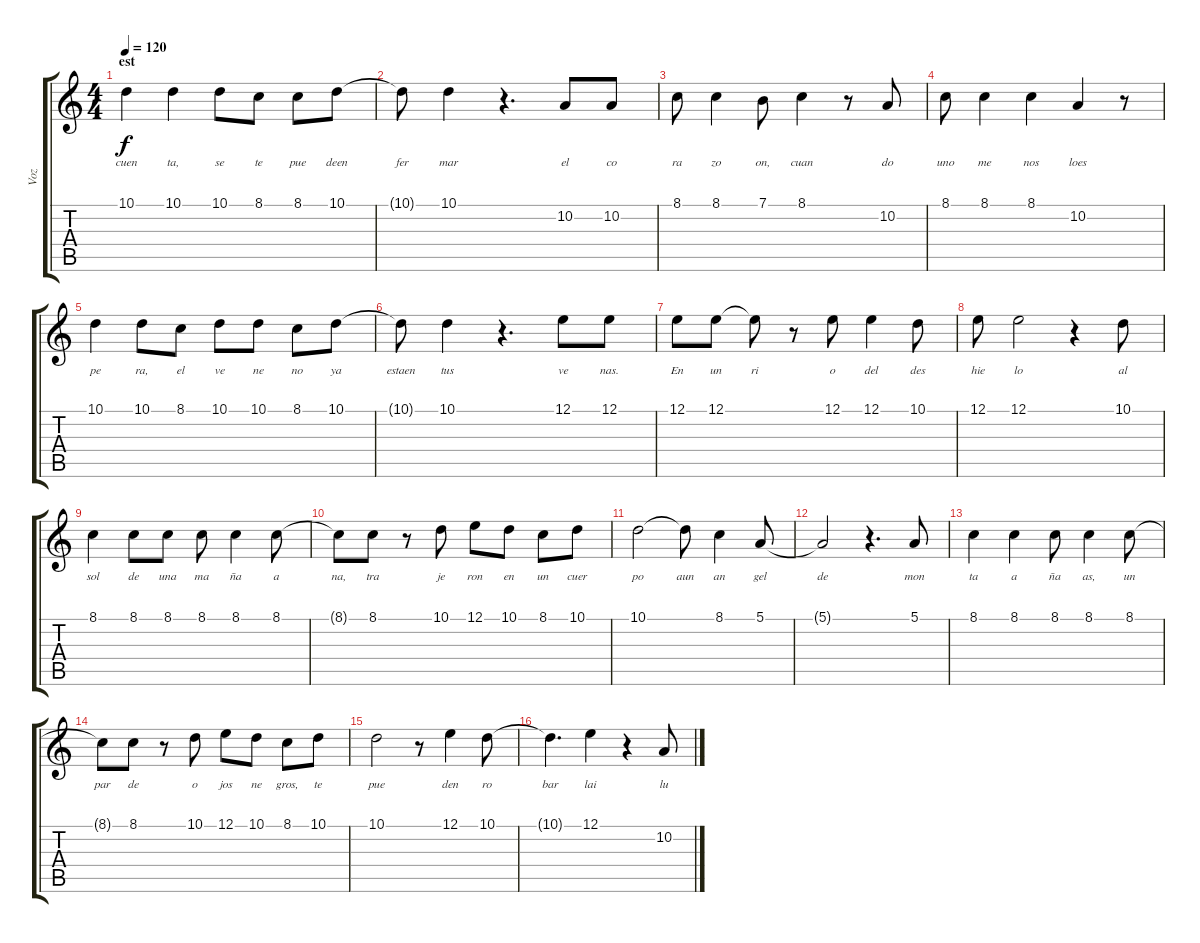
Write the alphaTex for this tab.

\track ("Voz" "Voz") {instrument panflute}
\staff {score tabs}
\tuning (E4 B3 G3 D3 A2 E2) {hide}
\ts (4 4)
\section ("" "est")
\tempo 120
\clef g2
\ks c
10.1.4{lyrics (0 "cuen") lyrics (1 "") lyrics (2 "") lyrics (3 "") lyrics (4 "") dy f} 10.1.4{lyrics (0 "ta,") lyrics (1 "") lyrics (2 "") lyrics (3 "") lyrics (4 "")} 10.1.8{lyrics (0 "se") lyrics (1 "") lyrics (2 "") lyrics (3 "") lyrics (4 "")} 8.1.8{lyrics (0 "te") lyrics (1 "") lyrics (2 "") lyrics (3 "") lyrics (4 "")} 8.1.8{lyrics (0 "pue") lyrics (1 "") lyrics (2 "") lyrics (3 "") lyrics (4 "")} 10.1.8{lyrics (0 "deen") lyrics (1 "") lyrics (2 "") lyrics (3 "") lyrics (4 "")} |
10.1{t}.8{lyrics (0 "fer") lyrics (1 "") lyrics (2 "") lyrics (3 "") lyrics (4 "")} 10.1.4{lyrics (0 "mar") lyrics (1 "") lyrics (2 "") lyrics (3 "") lyrics (4 "")} r.4{d} 10.2.8{lyrics (0 "el") lyrics (1 "") lyrics (2 "") lyrics (3 "") lyrics (4 "")} 10.2.8{lyrics (0 "co") lyrics (1 "") lyrics (2 "") lyrics (3 "") lyrics (4 "")} |
8.1.8{lyrics (0 "ra") lyrics (1 "") lyrics (2 "") lyrics (3 "") lyrics (4 "")} 8.1.4{lyrics (0 "zo") lyrics (1 "") lyrics (2 "") lyrics (3 "") lyrics (4 "")} 7.1.8{lyrics (0 "on,") lyrics (1 "") lyrics (2 "") lyrics (3 "") lyrics (4 "")} 8.1.4{lyrics (0 "cuan") lyrics (1 "") lyrics (2 "") lyrics (3 "") lyrics (4 "")} r.8 10.2.8{lyrics (0 "do") lyrics (1 "") lyrics (2 "") lyrics (3 "") lyrics (4 "")} |
8.1.8{lyrics (0 "uno") lyrics (1 "") lyrics (2 "") lyrics (3 "") lyrics (4 "")} 8.1.4{lyrics (0 "me") lyrics (1 "") lyrics (2 "") lyrics (3 "") lyrics (4 "")} 8.1.4{lyrics (0 "nos") lyrics (1 "") lyrics (2 "") lyrics (3 "") lyrics (4 "")} 10.2.4{lyrics (0 "loes") lyrics (1 "") lyrics (2 "") lyrics (3 "") lyrics (4 "")} r.8 |
10.1.4{lyrics (0 "pe") lyrics (1 "") lyrics (2 "") lyrics (3 "") lyrics (4 "")} 10.1.8{lyrics (0 "ra,") lyrics (1 "") lyrics (2 "") lyrics (3 "") lyrics (4 "")} 8.1.8{lyrics (0 "el") lyrics (1 "") lyrics (2 "") lyrics (3 "") lyrics (4 "")} 10.1.8{lyrics (0 "ve") lyrics (1 "") lyrics (2 "") lyrics (3 "") lyrics (4 "")} 10.1.8{lyrics (0 "ne") lyrics (1 "") lyrics (2 "") lyrics (3 "") lyrics (4 "")} 8.1.8{lyrics (0 "no") lyrics (1 "") lyrics (2 "") lyrics (3 "") lyrics (4 "")} 10.1.8{lyrics (0 "ya") lyrics (1 "") lyrics (2 "") lyrics (3 "") lyrics (4 "")} |
10.1{t}.8{lyrics (0 "estaen") lyrics (1 "") lyrics (2 "") lyrics (3 "") lyrics (4 "")} 10.1.4{lyrics (0 "tus") lyrics (1 "") lyrics (2 "") lyrics (3 "") lyrics (4 "")} r.4{d} 12.1.8{lyrics (0 "ve") lyrics (1 "") lyrics (2 "") lyrics (3 "") lyrics (4 "")} 12.1.8{lyrics (0 "nas.") lyrics (1 "") lyrics (2 "") lyrics (3 "") lyrics (4 "")} |
12.1.8{lyrics (0 "En") lyrics (1 "") lyrics (2 "") lyrics (3 "") lyrics (4 "")} 12.1.8{lyrics (0 "un") lyrics (1 "") lyrics (2 "") lyrics (3 "") lyrics (4 "")} 12.1{t}.8{lyrics (0 "ri") lyrics (1 "") lyrics (2 "") lyrics (3 "") lyrics (4 "")} r.8 12.1.8{lyrics (0 "o") lyrics (1 "") lyrics (2 "") lyrics (3 "") lyrics (4 "")} 12.1.4{lyrics (0 "del") lyrics (1 "") lyrics (2 "") lyrics (3 "") lyrics (4 "")} 10.1.8{lyrics (0 "des") lyrics (1 "") lyrics (2 "") lyrics (3 "") lyrics (4 "")} |
12.1.8{lyrics (0 "hie") lyrics (1 "") lyrics (2 "") lyrics (3 "") lyrics (4 "")} 12.1.2{lyrics (0 "lo") lyrics (1 "") lyrics (2 "") lyrics (3 "") lyrics (4 "")} r.4 10.1.8{lyrics (0 "al") lyrics (1 "") lyrics (2 "") lyrics (3 "") lyrics (4 "")} |
8.1.4{lyrics (0 "sol") lyrics (1 "") lyrics (2 "") lyrics (3 "") lyrics (4 "")} 8.1.8{lyrics (0 "de") lyrics (1 "") lyrics (2 "") lyrics (3 "") lyrics (4 "")} 8.1.8{lyrics (0 "una") lyrics (1 "") lyrics (2 "") lyrics (3 "") lyrics (4 "")} 8.1.8{lyrics (0 "ma") lyrics (1 "") lyrics (2 "") lyrics (3 "") lyrics (4 "")} 8.1.4{lyrics (0 "ña") lyrics (1 "") lyrics (2 "") lyrics (3 "") lyrics (4 "")} 8.1.8{lyrics (0 "a") lyrics (1 "") lyrics (2 "") lyrics (3 "") lyrics (4 "")} |
8.1{t}.8{lyrics (0 "na,") lyrics (1 "") lyrics (2 "") lyrics (3 "") lyrics (4 "")} 8.1.8{lyrics (0 "tra") lyrics (1 "") lyrics (2 "") lyrics (3 "") lyrics (4 "")} r.8 10.1.8{lyrics (0 "je") lyrics (1 "") lyrics (2 "") lyrics (3 "") lyrics (4 "")} 12.1.8{lyrics (0 "ron") lyrics (1 "") lyrics (2 "") lyrics (3 "") lyrics (4 "")} 10.1.8{lyrics (0 "en") lyrics (1 "") lyrics (2 "") lyrics (3 "") lyrics (4 "")} 8.1.8{lyrics (0 "un") lyrics (1 "") lyrics (2 "") lyrics (3 "") lyrics (4 "")} 10.1.8{lyrics (0 "cuer") lyrics (1 "") lyrics (2 "") lyrics (3 "") lyrics (4 "")} |
10.1.2{lyrics (0 "po") lyrics (1 "") lyrics (2 "") lyrics (3 "") lyrics (4 "")} 10.1{t}.8{lyrics (0 "aun") lyrics (1 "") lyrics (2 "") lyrics (3 "") lyrics (4 "")} 8.1.4{lyrics (0 "an") lyrics (1 "") lyrics (2 "") lyrics (3 "") lyrics (4 "")} 5.1.8{lyrics (0 "gel") lyrics (1 "") lyrics (2 "") lyrics (3 "") lyrics (4 "")} |
5.1{t}.2{lyrics (0 "de") lyrics (1 "") lyrics (2 "") lyrics (3 "") lyrics (4 "")} r.4{d} 5.1.8{lyrics (0 "mon") lyrics (1 "") lyrics (2 "") lyrics (3 "") lyrics (4 "")} |
8.1.4{lyrics (0 "ta") lyrics (1 "") lyrics (2 "") lyrics (3 "") lyrics (4 "")} 8.1.4{lyrics (0 "a") lyrics (1 "") lyrics (2 "") lyrics (3 "") lyrics (4 "")} 8.1.8{lyrics (0 "ña") lyrics (1 "") lyrics (2 "") lyrics (3 "") lyrics (4 "")} 8.1.4{lyrics (0 "as,") lyrics (1 "") lyrics (2 "") lyrics (3 "") lyrics (4 "")} 8.1.8{lyrics (0 "un") lyrics (1 "") lyrics (2 "") lyrics (3 "") lyrics (4 "")} |
8.1{t}.8{lyrics (0 "par") lyrics (1 "") lyrics (2 "") lyrics (3 "") lyrics (4 "")} 8.1.8{lyrics (0 "de") lyrics (1 "") lyrics (2 "") lyrics (3 "") lyrics (4 "")} r.8 10.1.8{lyrics (0 "o") lyrics (1 "") lyrics (2 "") lyrics (3 "") lyrics (4 "")} 12.1.8{lyrics (0 "jos") lyrics (1 "") lyrics (2 "") lyrics (3 "") lyrics (4 "")} 10.1.8{lyrics (0 "ne") lyrics (1 "") lyrics (2 "") lyrics (3 "") lyrics (4 "")} 8.1.8{lyrics (0 "gros,") lyrics (1 "") lyrics (2 "") lyrics (3 "") lyrics (4 "")} 10.1.8{lyrics (0 "te") lyrics (1 "") lyrics (2 "") lyrics (3 "") lyrics (4 "")} |
10.1.2{lyrics (0 "pue") lyrics (1 "") lyrics (2 "") lyrics (3 "") lyrics (4 "")} r.8 12.1.4{lyrics (0 "den") lyrics (1 "") lyrics (2 "") lyrics (3 "") lyrics (4 "")} 10.1.8{lyrics (0 "ro") lyrics (1 "") lyrics (2 "") lyrics (3 "") lyrics (4 "")} |
10.1{t}.4{d lyrics (0 "bar") lyrics (1 "") lyrics (2 "") lyrics (3 "") lyrics (4 "")} 12.1.4{lyrics (0 "lai") lyrics (1 "") lyrics (2 "") lyrics (3 "") lyrics (4 "")} r.4 10.2.8{lyrics (0 "lu") lyrics (1 "") lyrics (2 "") lyrics (3 "") lyrics (4 "")}
